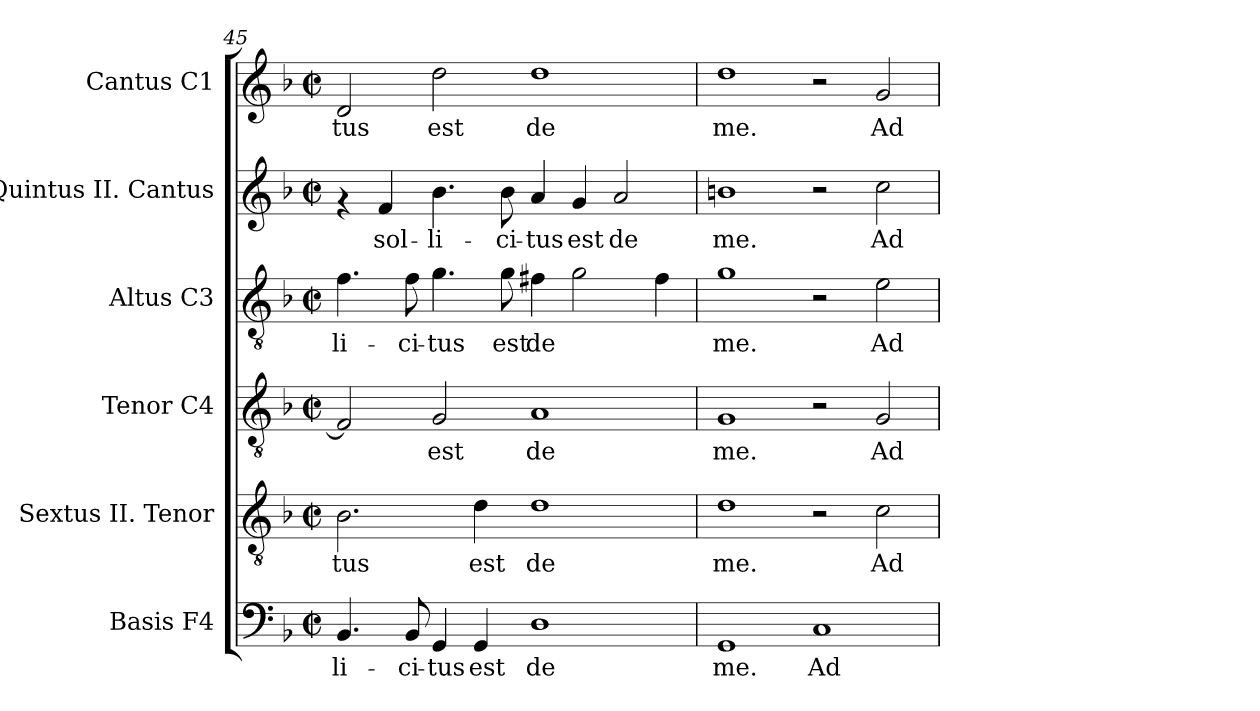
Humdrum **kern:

**kern	**text	**kern	**text	**kern	**text	**kern	**text	**kern	**text	**kern	**text
*part6	*part6	*part5	*part5	*part4	*part4	*part3	*part3	*part2	*part2	*part1	*part1
*staff6	*staff6	*staff5	*staff5	*staff4	*staff4	*staff3	*staff3	*staff2	*staff2	*staff1	*staff1
*I"Basis  F4	*	*I"Sextus  II. Tenor	*	*I"Tenor  C4	*	*I"Altus  C3	*	*I"Quintus  II. Cantus	*	*I"Cantus  C1	*
*I'B	*	*	*	*I'T	*	*I'A	*	*	*	*I'C	*
!!LO:PB:g=z
*clefF4	*	*clefGv2	*	*clefGv2	*	*clefGv2	*	*clefG2	*	*clefG2	*
*k[b-]	*	*k[b-]	*	*k[b-]	*	*k[b-]	*	*k[b-]	*	*k[b-]	*
*F:	*	*F:	*	*F:	*	*F:	*	*F:	*	*F:	*
*M2/2	*	*M2/2	*	*M2/2	*	*M2/2	*	*M2/2	*	*M2/2	*
*met(c|)	*	*met(c|)	*	*met(c|)	*	*met(c|)	*	*met(c|)	*	*met(c|)	*
=45	=45	=45	=45	=45	=45	=45	=45	=45	=45	=45	=45
!	!LO:LY:b:cj	!	!LO:LY:b:rj	!	!LO:LY:b:cj	!	!LO:LY:b:cj	!	!	!	!LO:LY:b:cj
4.BB-/	-li-	2.B-\	-tus	2F/]	.	4.f\	-li-	4rf	.	2d/	-tus
!	!	!	!	!	!	!	!	!	!LO:LY:b:cj	!	!
.	.	.	.	.	.	.	.	4f/	sol-	.	.
!	!LO:LY:b:cj	!	!	!	!	!	!LO:LY:b:cj	!	!	!	!
8BB-/	-ci-	.	.	.	.	8f\	-ci-	.	.	.	.
!	!LO:LY:b:cj	!	!	!	!LO:LY:b:cj	!	!LO:LY:b:cj	!	!LO:LY:b:cj	!	!LO:LY:b:cj
4GG/	-tus	.	.	2G/	est	4.g\	-tus	4.b-\	-li-	2dd\	est
!	!LO:LY:b:cj	!	!LO:LY:b:rj	!	!	!	!	!	!	!	!
4GG/	est	4d\	est	.	.	.	.	.	.	.	.
!	!	!	!	!	!	!	!LO:LY:b:cj	!	!LO:LY:b:cj	!	!
.	.	.	.	.	.	8g\	est	8b-\	-ci-	.	.
!	!LO:LY:b:cj	!	!LO:LY:b:rj	!	!LO:LY:b:cj	!	!LO:LY:b:cj	!	!LO:LY:b:cj	!	!LO:LY:b:cj
1D	de	1d	de	1A	de	4f#X\	de	4a/	-tus	1dd	de
!	!	!	!	!	!	!	!LO:LY:b:cj	!	!LO:LY:b:cj	!	!
.	.	.	.	.	.	2g\	.	4g/	est	.	.
!	!	!	!	!	!	!	!	!	!LO:LY:b:cj	!	!
.	.	.	.	.	.	.	.	2a/	de	.	.
!	!	!	!	!	!	!	!LO:LY:b:cj	!	!	!	!
.	.	.	.	.	.	4f#\	.	.	.	.	.
=46	=46	=46	=46	=46	=46	=46	=46	=46	=46	=46	=46
!	!LO:LY:b:cj	!	!LO:LY:b:rj	!	!LO:LY:b:cj	!	!LO:LY:b:cj	!	!LO:LY:b:cj	!	!LO:LY:b:cj
1GG	me.	1d	me.	1G	me.	1g	me.	1bn	me.	1dd	me.
!	!LO:LY:b:cj	!	!	!	!	!	!	!	!	!	!
1C	Ad-	2r	.	2r	.	2r	.	2r	.	2r	.
!	!	!	!LO:LY:b:rj	!	!LO:LY:b:cj	!	!LO:LY:b:cj	!	!LO:LY:b:cj	!	!LO:LY:b:cj
.	.	2c\	Ad-	2G/	Ad-	2e\	Ad-	2cc\	Ad-	2g/	Ad-
=	=	=	=	=	=	=	=	=	=	=	=
*-	*-	*-	*-	*-	*-	*-	*-	*-	*-	*-	*-
